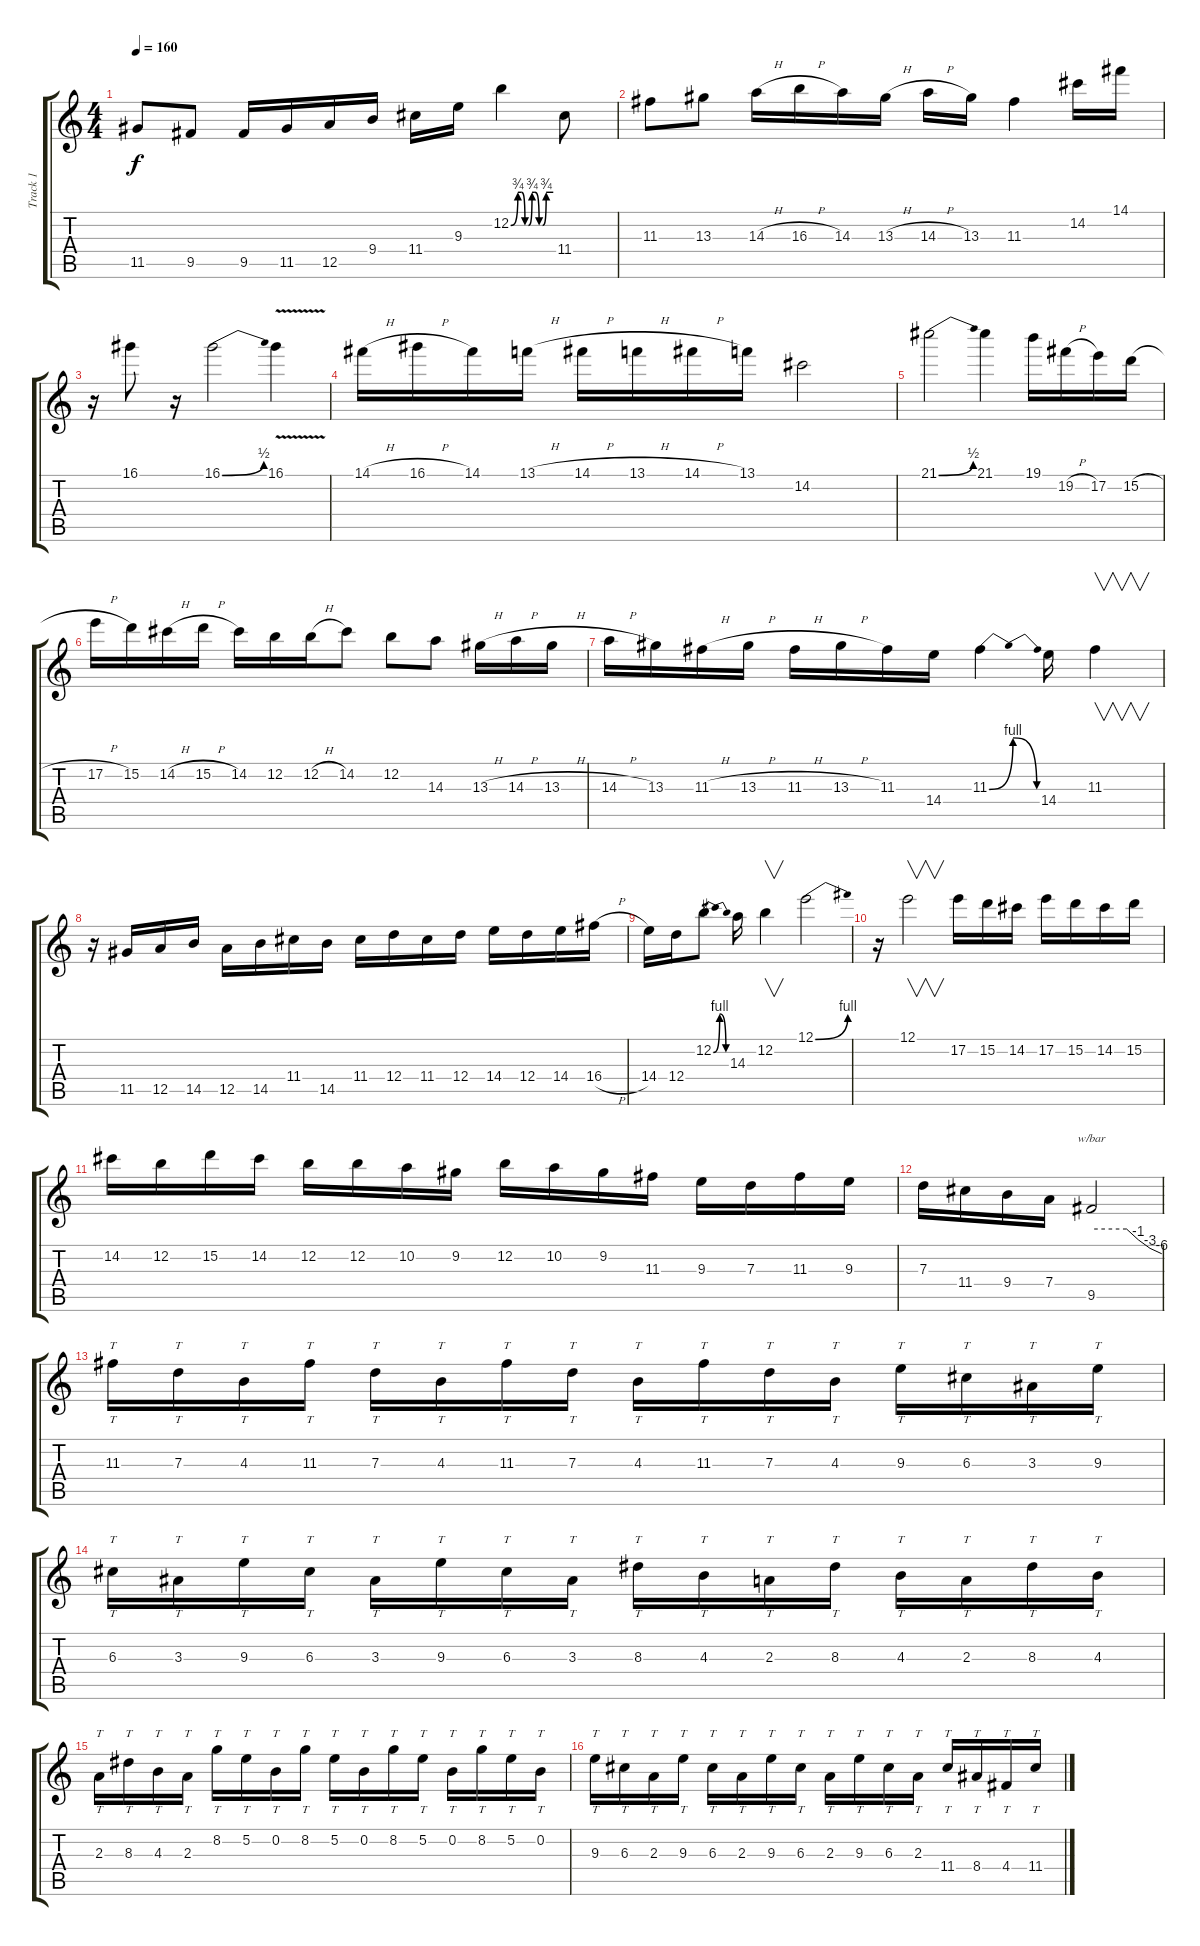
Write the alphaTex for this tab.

\track ("Track 1" "Track 1") {instrument overdrivenguitar}
\staff {score tabs}
\tuning (E4 B3 G3 D3 A2 E2) {hide}
\ts (4 4)
\tempo 160
\clef g2
\ks c
11.5.8{dy f} 9.5.8 9.5.16 11.5.16 12.5.16 9.4.16 11.4.16 9.3.16 12.2{be (custom 0 0 10 3 15 3 20 0 25 0 30 3 34 3 40 0 45 0 50 3 60 3)}.4 11.4.8 |
11.3.8 13.3.8 14.3{h}.16 16.3{h}.16 14.3.16 13.3{h}.16 14.3{h}.16 13.3.16 11.3.4 14.2.16 14.1.16 |
r.16 16.1.8 r.16 16.1{be (bend 0 0 60 2)}.2 16.1{v}.4 |
14.1{h}.16 16.1{h}.16 14.1.16 13.1{h}.16 14.1{h}.16 13.1{h}.16 14.1{h}.16 13.1.16 14.2.2 |
21.1{be (bend 0 0 60 2)}.2 21.1.4 19.1.16 19.2{h}.16 17.2.16 15.2{h}.16 |
17.2{h}.16 15.2.16 14.2{h}.16 15.2{h}.16 14.2.16 12.2.16 12.2{h}.16 14.2.8 12.2.8 14.3.8 13.3{h}.16 14.3{h}.16 13.3{h}.16 |
14.3{h}.16 13.3.16 11.3{h}.16 13.3{h}.16 11.3{h}.16 13.3{h}.16 11.3.16 14.4.16 11.3{be (bendrelease 0 0 15 4 50 4 60 0)}.4 14.4.16 11.3.4{v} |
r.16 11.5.16 12.5.16 14.5.16 12.5.16 14.5.16 11.4.16 14.5.16 11.4.16 12.4.16 11.4.16 12.4.16 14.4.16 12.4.16 14.4.16 16.4{h}.16 |
14.4.16 12.4.16 12.2{be (bendrelease 0 0 15 4 50 4 60 0)}.8 14.3.16 12.2.4{v} 12.1{be (bend 0 0 60 4)}.2 |
r.16 12.1.2{v} 17.2.16 15.2.16 14.2.16 17.2.16 15.2.16 14.2.16 15.2.16 |
14.2.16 12.2.16 15.2.16 14.2.16 12.2.16 12.2.16 10.2.16 9.2.16 12.2.16 10.2.16 9.2.16 11.3.16 9.3.16 7.3.16 11.3.16 9.3.16 |
7.3.16 11.4.16 9.4.16 7.4.16 9.5.2{tbe (custom default 0 0 30 0 40 -4 50 -12 60 -24)} |
11.3.16{tt} 7.3.16{tt} 4.3.16{tt} 11.3.16{tt} 7.3.16{tt} 4.3.16{tt} 11.3.16{tt} 7.3.16{tt} 4.3.16{tt} 11.3.16{tt} 7.3.16{tt} 4.3.16{tt} 9.3.16{tt} 6.3.16{tt} 3.3.16{tt} 9.3.16{tt} |
6.3.16{tt} 3.3.16{tt} 9.3.16{tt} 6.3.16{tt} 3.3.16{tt} 9.3.16{tt} 6.3.16{tt} 3.3.16{tt} 8.3.16{tt} 4.3.16{tt} 2.3.16{tt} 8.3.16{tt} 4.3.16{tt} 2.3.16{tt} 8.3.16{tt} 4.3.16{tt} |
2.3.16{tt} 8.3.16{tt} 4.3.16{tt} 2.3.16{tt} 8.2.16{tt} 5.2.16{tt} 0.2.16{tt} 8.2.16{tt} 5.2.16{tt} 0.2.16{tt} 8.2.16{tt} 5.2.16{tt} 0.2.16{tt} 8.2.16{tt} 5.2.16{tt} 0.2.16{tt} |
9.3.16{tt} 6.3.16{tt} 2.3.16{tt} 9.3.16{tt} 6.3.16{tt} 2.3.16{tt} 9.3.16{tt} 6.3.16{tt} 2.3.16{tt} 9.3.16{tt} 6.3.16{tt} 2.3.16{tt} 11.4.16{tt} 8.4.16{tt} 4.4.16{tt} 11.4.16{tt}
